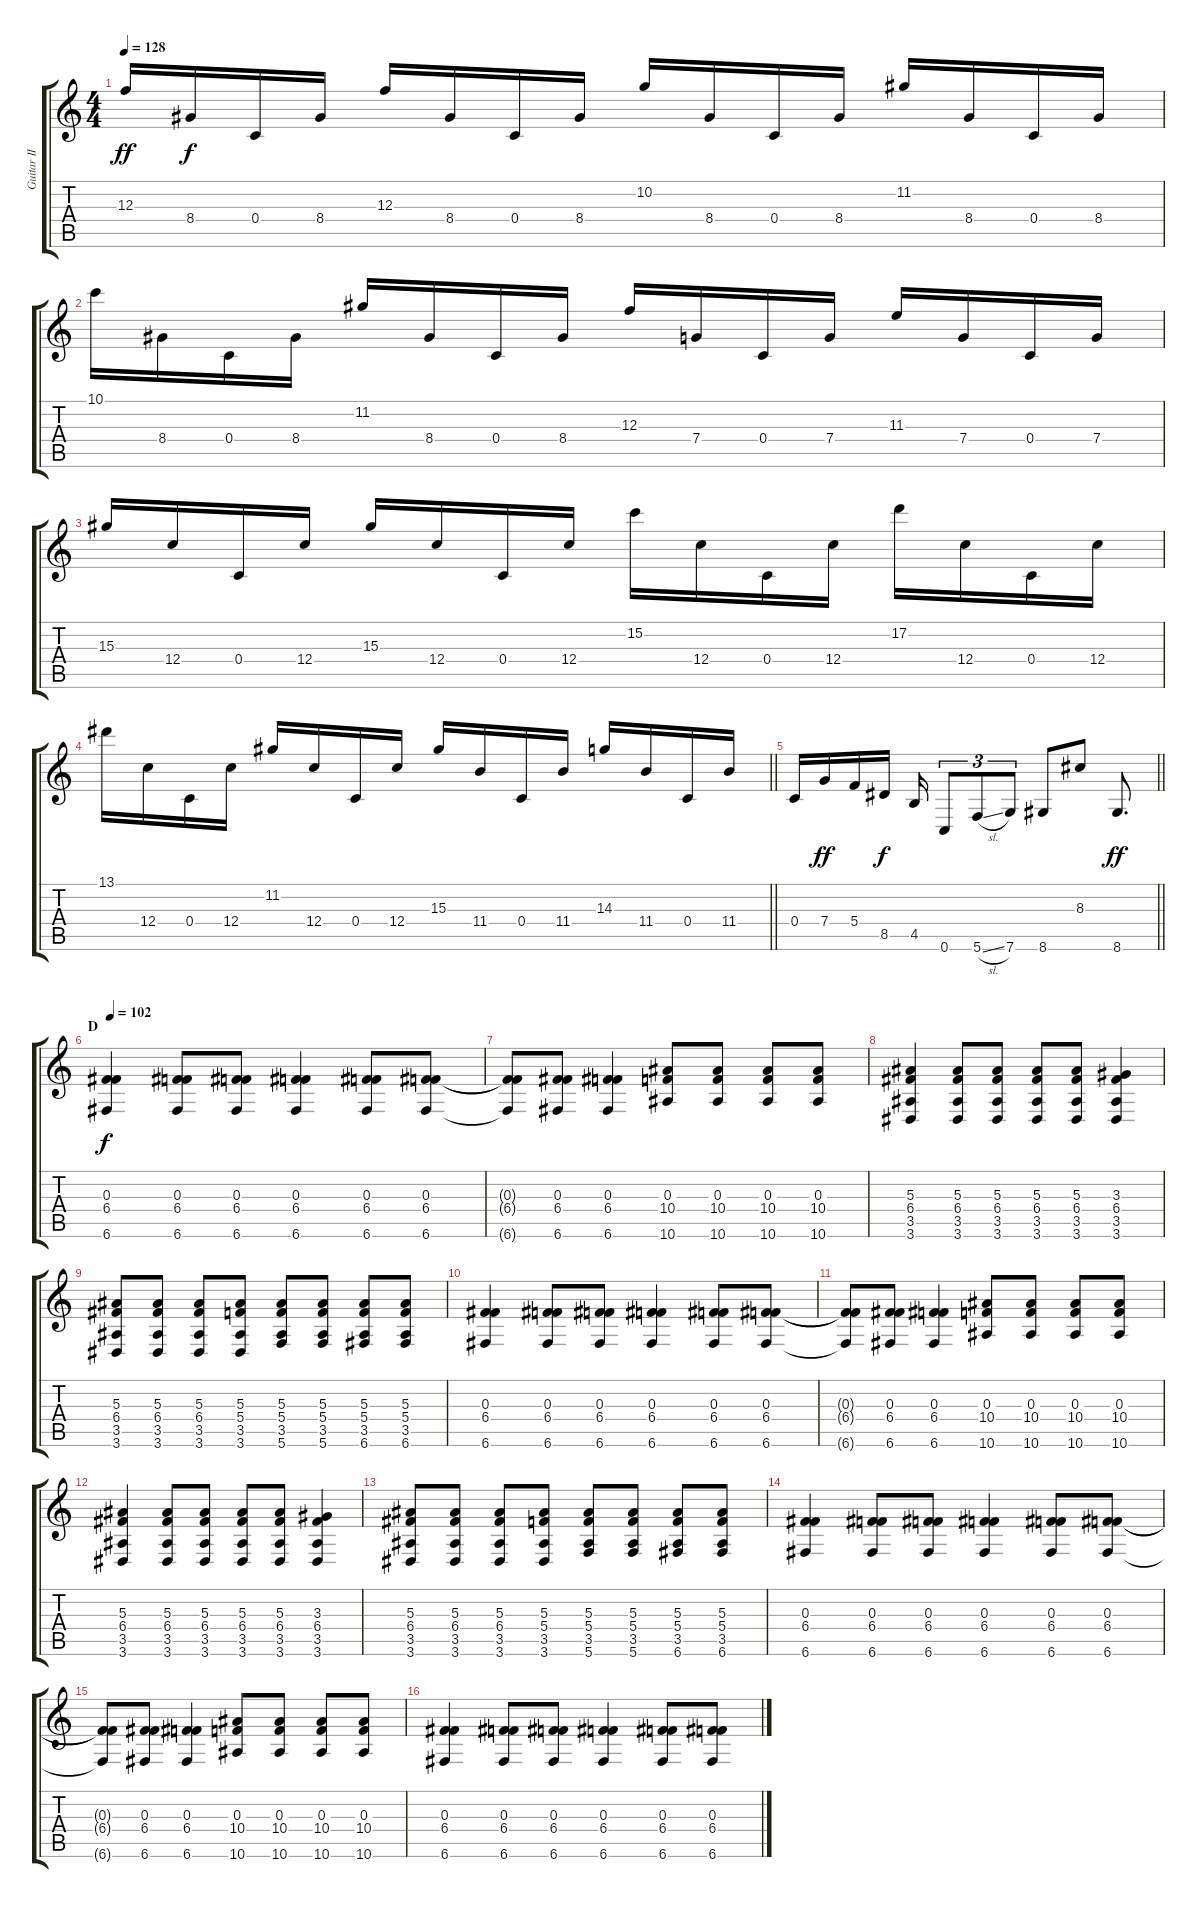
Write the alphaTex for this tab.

\track ("Guitar II" "Guitar II") {instrument distortionguitar}
\staff {score tabs}
\tuning (D4 A3 F3 C3 G2 C2) {hide}
\ts (4 4)
\tempo 128
\clef g2
\ks c
12.3.16{dy ff} 8.4.16{dy f} 0.4.16 8.4.16 12.3.16 8.4.16 0.4.16 8.4.16 10.2.16 8.4.16 0.4.16 8.4.16 11.2.16 8.4.16 0.4.16 8.4.16 |
10.1.16 8.4.16 0.4.16 8.4.16 11.2.16 8.4.16 0.4.16 8.4.16 12.3.16 7.4.16 0.4.16 7.4.16 11.3.16 7.4.16 0.4.16 7.4.16 |
15.3.16 12.4.16 0.4.16 12.4.16 15.3.16 12.4.16 0.4.16 12.4.16 15.2.16 12.4.16 0.4.16 12.4.16 17.2.16 12.4.16 0.4.16 12.4.16 |
\barLineRight lightlight
13.1.16 12.4.16 0.4.16 12.4.16 11.2.16 12.4.16 0.4.16 12.4.16 15.3.16 11.4.16 0.4.16 11.4.16 14.3.16 11.4.16 0.4.16 11.4.16 |
\barLineRight lightlight
0.4.16 7.4.16{dy ff} 5.4.16 8.5.16{dy f} 4.5.16 0.6.8{tu (3 2)} 5.6{sl}.8{tu (3 2)} 7.6.8{tu (3 2)} 8.6.8 8.3.8 8.6.8{d dy ff} |
\section ("" "D")
\tempo 102
(0.3 6.4 6.6).4{dy f} (0.3 6.4 6.6).8 (0.3 6.4 6.6).8 (0.3 6.4 6.6).4 (0.3 6.4 6.6).8 (0.3 6.4 6.6).8 |
(0.3{t} 6.4{t} 6.6{t}).8 (0.3 6.4 6.6).8 (0.3 6.4 6.6).4 (0.3 10.4 10.6).8 (0.3 10.4 10.6).8 (0.3 10.4 10.6).8 (0.3 10.4 10.6).8 |
(5.3 6.4 3.5 3.6).4 (5.3 6.4 3.5 3.6).8 (5.3 6.4 3.5 3.6).8 (5.3 6.4 3.5 3.6).8 (5.3 6.4 3.5 3.6).8 (3.3 6.4 3.5 3.6).4 |
(5.3 6.4 3.5 3.6).8 (5.3 6.4 3.5 3.6).8 (5.3 6.4 3.5 3.6).8 (5.3 5.4 3.5 3.6).8 (5.3 5.4 3.5 5.6).8 (5.3 5.4 3.5 5.6).8 (5.3 5.4 3.5 6.6).8 (5.3 5.4 3.5 6.6).8 |
(0.3 6.4 6.6).4 (0.3 6.4 6.6).8 (0.3 6.4 6.6).8 (0.3 6.4 6.6).4 (0.3 6.4 6.6).8 (0.3 6.4 6.6).8 |
(0.3{t} 6.4{t} 6.6{t}).8 (0.3 6.4 6.6).8 (0.3 6.4 6.6).4 (0.3 10.4 10.6).8 (0.3 10.4 10.6).8 (0.3 10.4 10.6).8 (0.3 10.4 10.6).8 |
(5.3 6.4 3.5 3.6).4 (5.3 6.4 3.5 3.6).8 (5.3 6.4 3.5 3.6).8 (5.3 6.4 3.5 3.6).8 (5.3 6.4 3.5 3.6).8 (3.3 6.4 3.5 3.6).4 |
(5.3 6.4 3.5 3.6).8 (5.3 6.4 3.5 3.6).8 (5.3 6.4 3.5 3.6).8 (5.3 5.4 3.5 3.6).8 (5.3 5.4 3.5 5.6).8 (5.3 5.4 3.5 5.6).8 (5.3 5.4 3.5 6.6).8 (5.3 5.4 3.5 6.6).8 |
(0.3 6.4 6.6).4 (0.3 6.4 6.6).8 (0.3 6.4 6.6).8 (0.3 6.4 6.6).4 (0.3 6.4 6.6).8 (0.3 6.4 6.6).8 |
(0.3{t} 6.4{t} 6.6{t}).8 (0.3 6.4 6.6).8 (0.3 6.4 6.6).4 (0.3 10.4 10.6).8 (0.3 10.4 10.6).8 (0.3 10.4 10.6).8 (0.3 10.4 10.6).8 |
(0.3 6.4 6.6).4 (0.3 6.4 6.6).8 (0.3 6.4 6.6).8 (0.3 6.4 6.6).4 (0.3 6.4 6.6).8 (0.3 6.4 6.6).8
